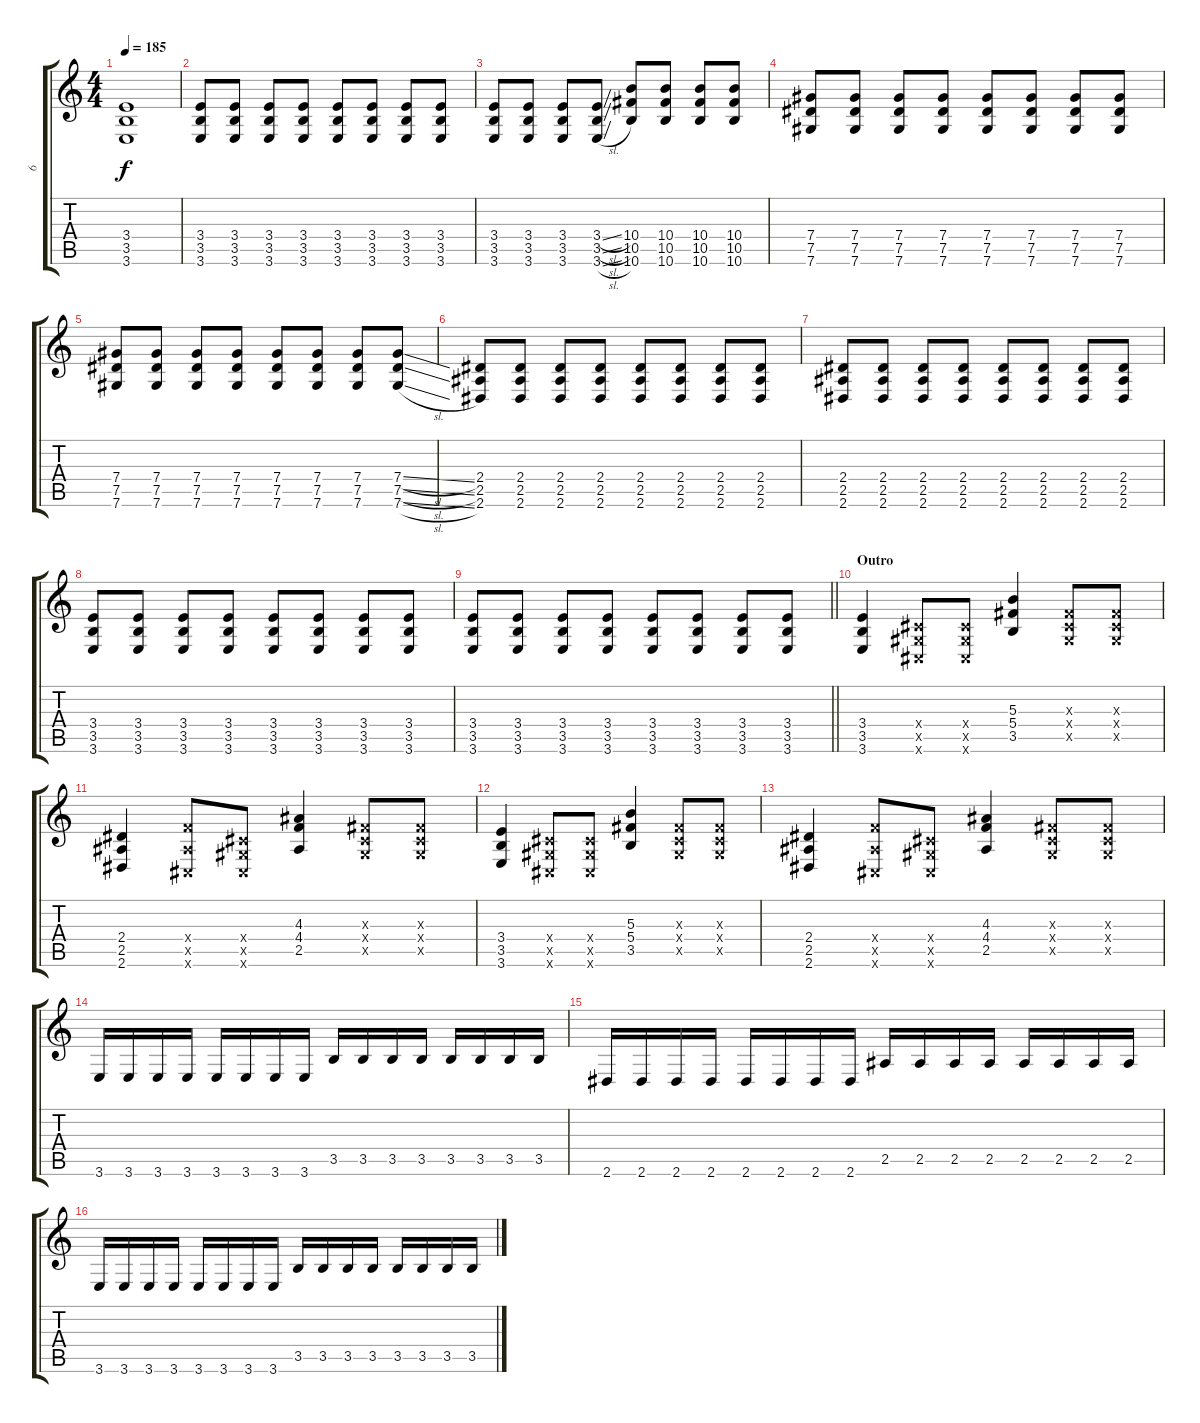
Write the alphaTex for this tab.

\track ("6" "6") {instrument overdrivenguitar}
\staff {score tabs}
\tuning (Eb4 Bb3 Gb3 Db3 Ab2 Db2) {hide}
\ts (4 4)
\tempo 185
\clef g2
\ks c
(3.4{t} 3.5{t} 3.6{t}).1{dy f} |
(3.4 3.5 3.6).8 (3.4 3.5 3.6).8 (3.4 3.5 3.6).8 (3.4 3.5 3.6).8 (3.4 3.5 3.6).8 (3.4 3.5 3.6).8 (3.4 3.5 3.6).8 (3.4 3.5 3.6).8 |
(3.4 3.5 3.6).8 (3.4 3.5 3.6).8 (3.4 3.5 3.6).8 (3.4{sl} 3.5{sl} 3.6{sl}).8 (10.4 10.5 10.6).8 (10.4 10.5 10.6).8 (10.4 10.5 10.6).8 (10.4 10.5 10.6).8 |
(7.4 7.5 7.6).8 (7.4 7.5 7.6).8 (7.4 7.5 7.6).8 (7.4 7.5 7.6).8 (7.4 7.5 7.6).8 (7.4 7.5 7.6).8 (7.4 7.5 7.6).8 (7.4 7.5 7.6).8 |
(7.4 7.5 7.6).8 (7.4 7.5 7.6).8 (7.4 7.5 7.6).8 (7.4 7.5 7.6).8 (7.4 7.5 7.6).8 (7.4 7.5 7.6).8 (7.4 7.5 7.6).8 (7.4{sl} 7.5{sl} 7.6{sl}).8 |
(2.4 2.5 2.6).8 (2.4 2.5 2.6).8 (2.4 2.5 2.6).8 (2.4 2.5 2.6).8 (2.4 2.5 2.6).8 (2.4 2.5 2.6).8 (2.4 2.5 2.6).8 (2.4 2.5 2.6).8 |
(2.4 2.5 2.6).8 (2.4 2.5 2.6).8 (2.4 2.5 2.6).8 (2.4 2.5 2.6).8 (2.4 2.5 2.6).8 (2.4 2.5 2.6).8 (2.4 2.5 2.6).8 (2.4 2.5 2.6).8 |
(3.4 3.5 3.6).8 (3.4 3.5 3.6).8 (3.4 3.5 3.6).8 (3.4 3.5 3.6).8 (3.4 3.5 3.6).8 (3.4 3.5 3.6).8 (3.4 3.5 3.6).8 (3.4 3.5 3.6).8 |
\barLineRight lightlight
(3.4 3.5 3.6).8 (3.4 3.5 3.6).8 (3.4 3.5 3.6).8 (3.4 3.5 3.6).8 (3.4 3.5 3.6).8 (3.4 3.5 3.6).8 (3.4 3.5 3.6).8 (3.4 3.5 3.6).8 |
\section ("" "Outro")
(3.4 3.5 3.6).4 (0.4{x} 0.5{x} 0.6{x}).8 (0.4{x} 0.5{x} 0.6{x}).8 (5.3 5.4 3.5).4 (0.3{x} 0.4{x} 0.5{x}).8 (0.3{x} 0.4{x} 0.5{x}).8 |
(2.4 2.5 2.6).4 (4.4{x} 2.5{x} 0.6{x}).8 (0.4{x} 0.5{x} 0.6{x}).8 (4.3 4.4 2.5).4 (0.3{x} 0.4{x} 0.5{x}).8 (0.3{x} 0.4{x} 0.5{x}).8 |
(3.4 3.5 3.6).4 (0.4{x} 0.5{x} 0.6{x}).8 (0.4{x} 0.5{x} 0.6{x}).8 (5.3 5.4 3.5).4 (0.3{x} 0.4{x} 0.5{x}).8 (0.3{x} 0.4{x} 0.5{x}).8 |
(2.4 2.5 2.6).4 (4.4{x} 2.5{x} 0.6{x}).8 (0.4{x} 0.5{x} 0.6{x}).8 (4.3 4.4 2.5).4 (0.3{x} 0.4{x} 0.5{x}).8 (0.3{x} 0.4{x} 0.5{x}).8 |
3.6.16 3.6.16 3.6.16 3.6.16 3.6.16 3.6.16 3.6.16 3.6.16 3.5.16 3.5.16 3.5.16 3.5.16 3.5.16 3.5.16 3.5.16 3.5.16 |
2.6.16 2.6.16 2.6.16 2.6.16 2.6.16 2.6.16 2.6.16 2.6.16 2.5.16 2.5.16 2.5.16 2.5.16 2.5.16 2.5.16 2.5.16 2.5.16 |
3.6.16 3.6.16 3.6.16 3.6.16 3.6.16 3.6.16 3.6.16 3.6.16 3.5.16 3.5.16 3.5.16 3.5.16 3.5.16 3.5.16 3.5.16 3.5.16
